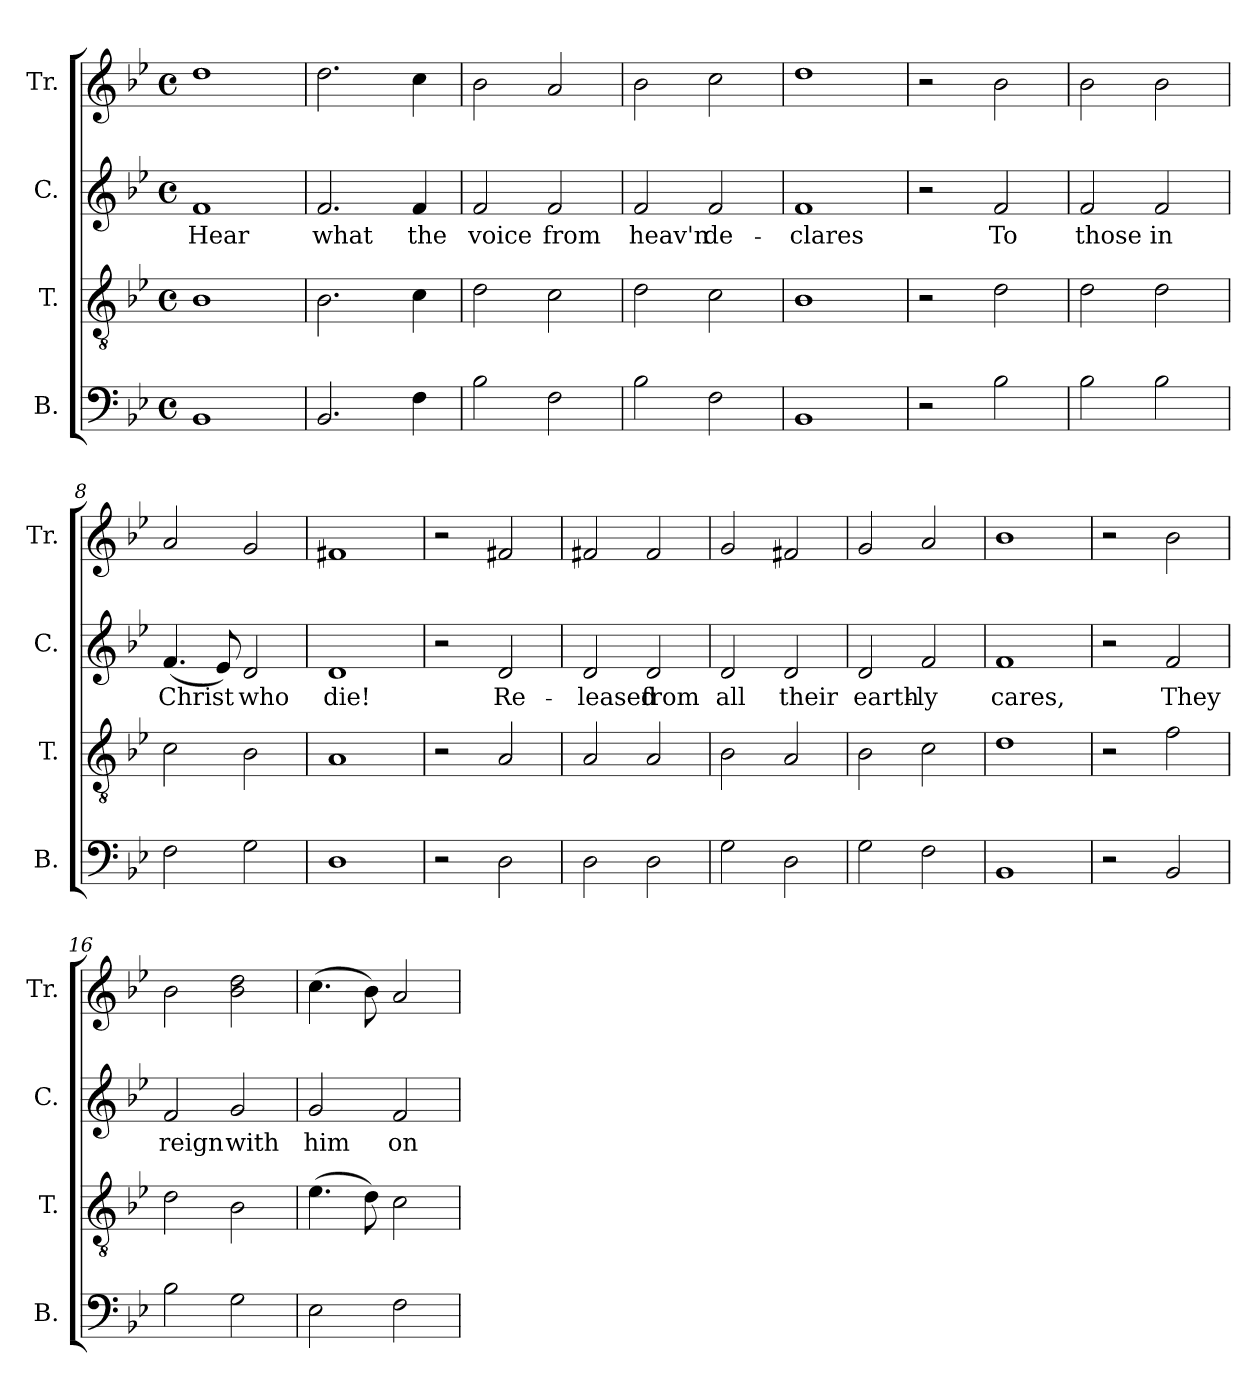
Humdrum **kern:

**kern	**kern	**kern	**text	**kern
*part4	*part3	*part2	*part2	*part1
*staff4	*staff3	*staff2	*staff2	*staff1
*I"B.	*I"T.	*I"C.	*	*I"Tr.
*I'B.	*I'T.	*I'C.	*	*I'Tr.
*clefF4	*clefGv2	*clefG2	*	*clefG2
*k[b-e-]	*k[b-e-]	*k[b-e-]	*	*k[b-e-]
*M4/4	*M4/4	*M4/4	*	*M4/4
*met(c)	*met(c)	*met(c)	*	*met(c)
*MM150	*MM150	*MM150	*	*MM150
=1	=1	=1	=1	=1
!	!	!	!LO:LY:b	!
1BB-	1B-	1f	Hear	1dd
=2	=2	=2	=2	=2
!	!	!	!LO:LY:b	!
2.BB-/	2.B-\	2.f/	what	2.dd\
!	!	!	!LO:LY:b	!
4F\	4c\	4f/	the	4cc\
=3	=3	=3	=3	=3
!	!	!	!LO:LY:b	!
2B-\	2d\	2f/	voice	2b-\
!	!	!	!LO:LY:b	!
2F\	2c\	2f/	from	2a/
=4	=4	=4	=4	=4
!	!	!	!LO:LY:b	!
2B-\	2d\	2f/	heav'n	2b-\
!	!	!	!LO:LY:b	!
2F\	2c\	2f/	de-	2cc\
=5	=5	=5	=5	=5
!	!	!	!LO:LY:b	!
1BB-	1B-	1f	-clares	1dd
=6	=6	=6	=6	=6
2r	2r	2r	.	2r
!	!	!	!LO:LY:b	!
2B-\	2d\	2f/	To	2b-\
=7	=7	=7	=7	=7
!	!	!	!LO:LY:b	!
2B-\	2d\	2f/	those	2b-\
!	!	!	!LO:LY:b	!
2B-\	2d\	2f/	in	2b-\
=8	=8	=8	=8	=8
!	!	!	!LO:LY:b	!
2F\	2c\	(<4.f/	Christ	2a/
.	.	8e-/)	.	.
!	!	!	!LO:LY:b	!
2G\	2B-\	2d/	who	2g/
=9	=9	=9	=9	=9
!	!	!	!LO:LY:b	!
1D	1A	1d	die!	1f#X
=10	=10	=10	=10	=10
2r	2r	2r	.	2r
!	!	!	!LO:LY:b	!
2D\	2A/	2d/	Re-	2f#X/
=11	=11	=11	=11	=11
!	!	!	!LO:LY:b	!
2D\	2A/	2d/	-leased	2f#X/
!	!	!	!LO:LY:b	!
2D\	2A/	2d/	from	2f#/
=12	=12	=12	=12	=12
!	!	!	!LO:LY:b	!
2G\	2B-\	2d/	all	2g/
!	!	!	!LO:LY:b	!
2D\	2A/	2d/	their	2f#X/
=13	=13	=13	=13	=13
!	!	!	!LO:LY:b	!
2G\	2B-\	2d/	earth-	2g/
!	!	!	!LO:LY:b	!
2F\	2c\	2f/	-ly	2a/
!!LO:LB:g=z
=14	=14	=14	=14	=14
!	!	!	!LO:LY:b	!
1BB-	1d	1f	cares,	1b-
=15	=15	=15	=15	=15
2r	2r	2r	.	2r
!	!	!	!LO:LY:b	!
2BB-/	2f\	2f/	They	2b-\
=16	=16	=16	=16	=16
!	!	!	!LO:LY:b	!
2B-\	2d\	2f/	reign	2b-\
!	!	!	!LO:LY:b	!
2G\	2B-\	2g/	with	2b-\ 2dd\
=17	=17	=17	=17	=17
!	!	!	!LO:LY:b	!
2E-\	(>4.e-\	2g/	him	(>4.cc\
.	8d\)	.	.	8b-\)
!	!	!	!LO:LY:b	!
2F\	2c\	2f/	on	2a/
=	=	=	=	=
*-	*-	*-	*-	*-
